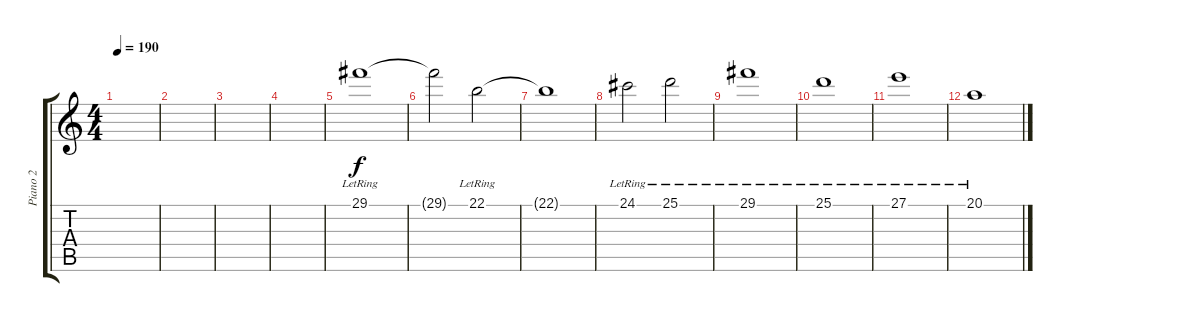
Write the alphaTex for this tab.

\track ("Piano 2" "Piano 2") {instrument acousticgrandpiano}
\staff {score tabs}
\tuning (Db4 Ab3 E3 B2 Gb2 B1) {hide}
\ts (4 4)
\tempo 190
\clef g2
\ks c
|
|
|
|
29.1{lr}.1 |
29.1{t}.2 22.1{lr}.2 |
22.1{t}.1 |
24.1{lr}.2 25.1{lr}.2 |
29.1{lr}.1 |
25.1{lr}.1 |
27.1{lr}.1 |
20.1{lr}.1
